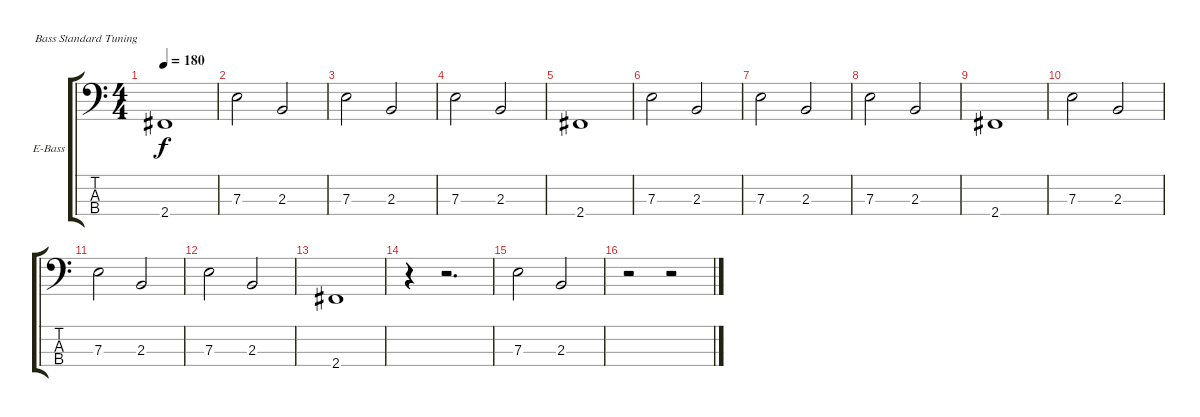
\bracketExtendMode groupsimilarinstruments
\firstSystemTrackNameOrientation horizontal
\otherSystemsTrackNameOrientation horizontal
\track ("Bass" "E-Bass") {solo instrument electricbassfinger}
\staff {score tabs}
\tuning (G2 D2 A1 E1)
\ts (4 4)
\tempo 180
\clef f4
\ks c
2.4.1{dy f} |
7.3.2 2.3.2 |
7.3.2 2.3.2 |
7.3.2 2.3.2 |
2.4.1 |
7.3.2 2.3.2 |
7.3.2 2.3.2 |
7.3.2 2.3.2 |
2.4.1 |
7.3.2 2.3.2 |
7.3.2 2.3.2 |
7.3.2 2.3.2 |
2.4.1 |
r.4 r.2{d} |
7.3.2 2.3.2 |
r.2 r.2
